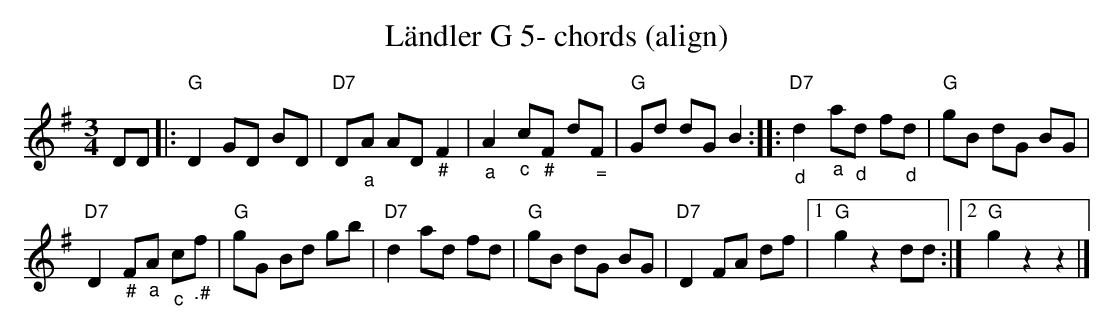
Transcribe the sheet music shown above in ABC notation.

X:1
T:L\"andler G 5- chords (align)
M:3/4
L:1/8
K:Gmaj%%MIDI gchordon
DD |: "G"D2 GD BD | "D7"D"_a"A AD "_#"F2 | "_a"A2 "_c"c"_#"F d"_ ="F | "G"Gd dG B2 ::\
"D7""_d"d2 "_a"a"_d"d f"_d"d | "G"gB dG BG |
"D7"D2 "_#"F"_a"A "_c"c"_.#"f | "G"gG Bd gb | "D7"d2 ad fd | \
"G"gB dG BG | "D7"D2 FA df |1 "G"g2z2dd :|2 "G"g2z2z2 |]
